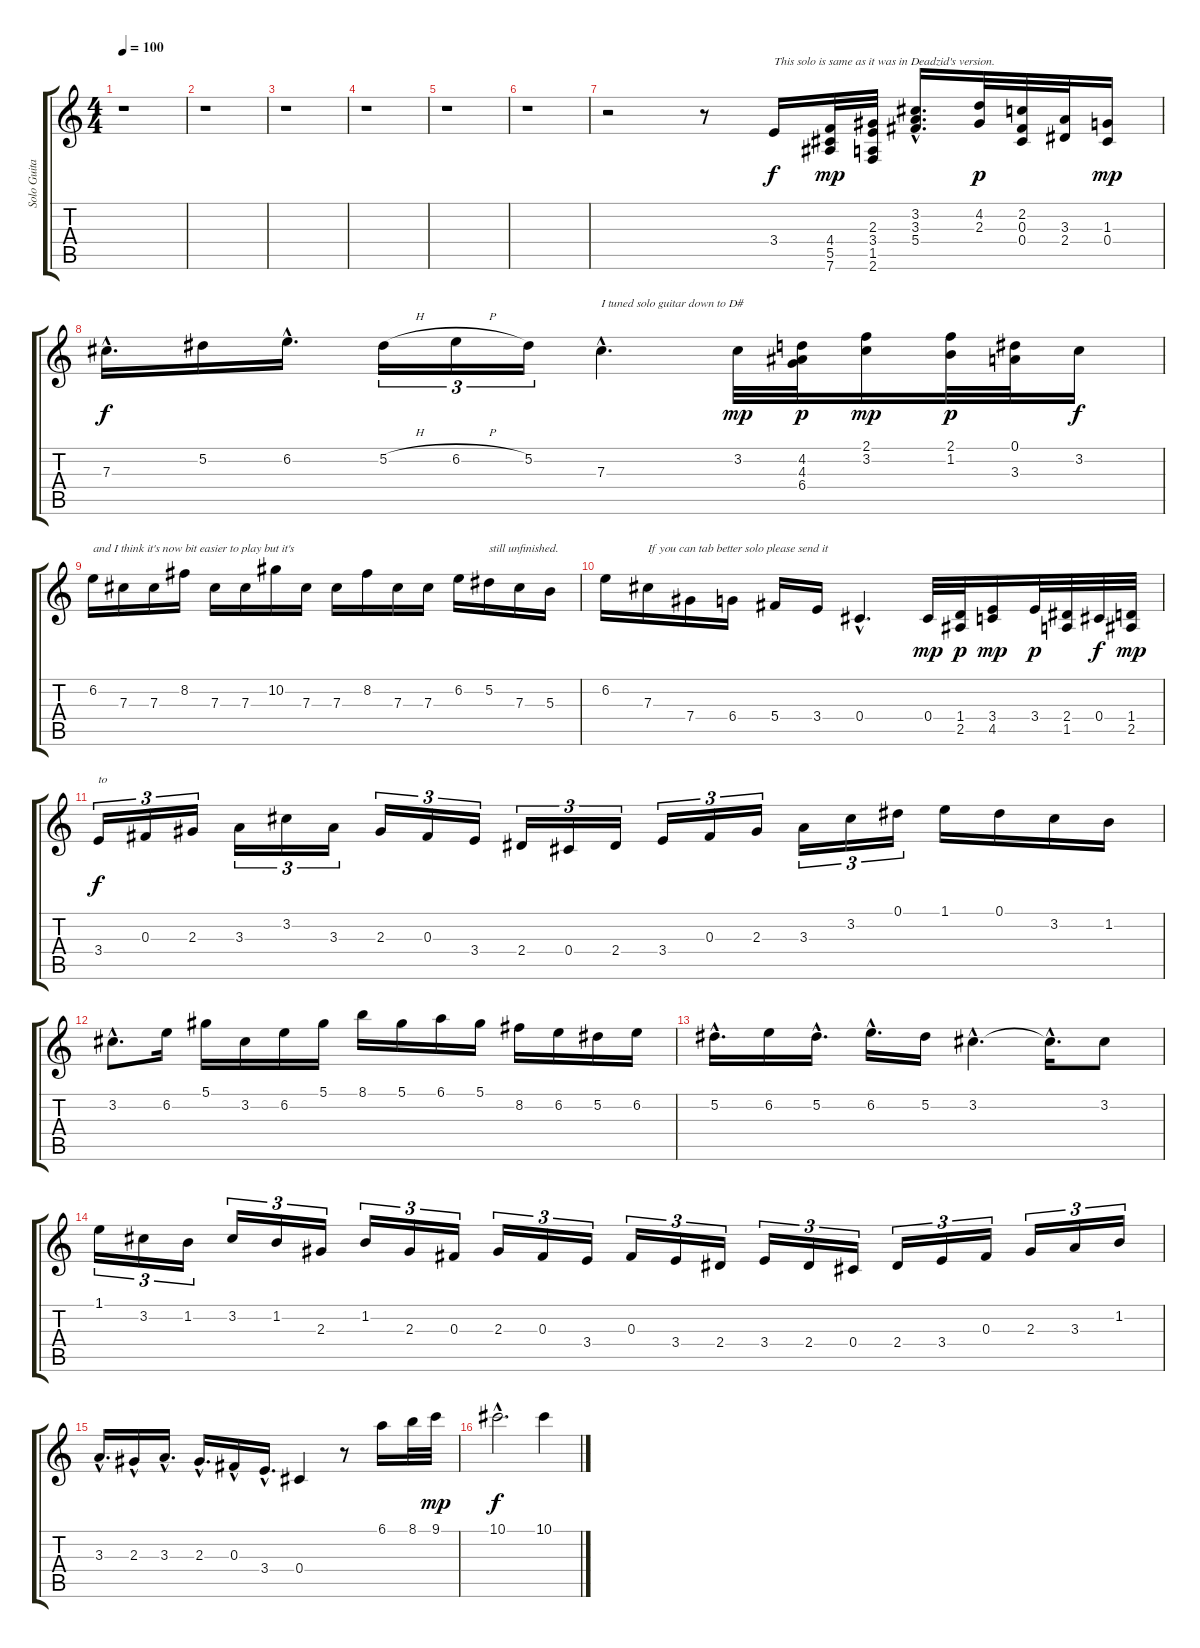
\track ("Solo Guitar" "Solo Guita") {instrument distortionguitar}
\staff {score tabs}
\tuning (Eb4 Bb3 Gb3 Db3 Ab2 Eb2) {hide}
\ts (4 4)
\tempo 100
\clef g2
\ks c
r.1{dy f} |
r.1 |
r.1 |
r.1 |
r.1 |
r.1 |
r.2 r.8 3.4.16{txt "This solo is same as it was in Deadzid's version."} (4.4 5.5 7.6).32{dy mp} (2.3 3.4 1.5 2.6).32 (3.2 3.3 5.4{hac}).16{d} (4.2 2.3).32{dy p} (2.2 0.3 0.4).32 (3.3 2.4).32 (1.3 0.4).16{dy mp} |
7.3{hac}.16{d dy f} 5.2.16 6.2{hac}.16{d} 5.2{h}.16{tu (3 2)} 6.2{h}.16{tu (3 2)} 5.2.16{tu (3 2)} 7.3{hac}.4{d txt "I tuned solo guitar down to D#"} 3.2.32{dy mp} (4.2 4.3 6.4).32{dy p} (2.1 3.2).16{dy mp} (2.1 1.2).32{dy p} (0.1 3.3).32 3.2.16{dy f} |
6.2.16{txt "and I think it's now bit easier to play but it's"} 7.3.16 7.3.16 8.2.16 7.3.16 7.3.16 10.2.16 7.3.16 7.3.16 8.2.16 7.3.16 7.3.16 6.2.16 5.2.16{txt "still unfinished."} 7.3.16 5.3.16 |
6.2.16 7.3.16{txt "If you can tab better solo please send it"} 7.4.16 6.4.16 5.4.16 3.4.16 0.4{hac}.4{d} 0.4.32{dy mp} (1.4 2.5).32{dy p} (3.4 4.5).16{dy mp} 3.4.32{dy p} (2.4 1.5).32 0.4.32{dy f} (1.4 2.5).32{dy mp} |
3.4.16{tu (3 2) txt "to" dy f} 0.3.16{tu (3 2)} 2.3.16{tu (3 2)} 3.3.16{tu (3 2)} 3.2.16{tu (3 2)} 3.3.16{tu (3 2)} 2.3.16{tu (3 2)} 0.3.16{tu (3 2)} 3.4.16{tu (3 2)} 2.4.16{tu (3 2)} 0.4.16{tu (3 2)} 2.4.16{tu (3 2)} 3.4.16{tu (3 2)} 0.3.16{tu (3 2)} 2.3.16{tu (3 2)} 3.3.16{tu (3 2)} 3.2.16{tu (3 2)} 0.1.16{tu (3 2)} 1.1.16 0.1.16 3.2.16 1.2.16 |
3.2{hac}.8{d} 6.2.16 5.1.16 3.2.16 6.2.16 5.1.16 8.1.16 5.1.16 6.1.16 5.1.16 8.2.16 6.2.16 5.2.16 6.2.16 |
5.2{hac}.16{d} 6.2.16 5.2{hac}.16{d} 6.2{hac}.16{d} 5.2.16 3.2{hac}.4{d} 3.2{hac t}.16{d} 3.2.8 |
1.1.16{tu (3 2)} 3.2.16{tu (3 2)} 1.2.16{tu (3 2)} 3.2.16{tu (3 2)} 1.2.16{tu (3 2)} 2.3.16{tu (3 2)} 1.2.16{tu (3 2)} 2.3.16{tu (3 2)} 0.3.16{tu (3 2)} 2.3.16{tu (3 2)} 0.3.16{tu (3 2)} 3.4.16{tu (3 2)} 0.3.16{tu (3 2)} 3.4.16{tu (3 2)} 2.4.16{tu (3 2)} 3.4.16{tu (3 2)} 2.4.16{tu (3 2)} 0.4.16{tu (3 2)} 2.4.16{tu (3 2)} 3.4.16{tu (3 2)} 0.3.16{tu (3 2)} 2.3.16{tu (3 2)} 3.3.16{tu (3 2)} 1.2.16{tu (3 2)} |
3.3{hac}.16{d} 2.3{hac}.16 3.3{hac}.16{d} 2.3{hac}.16{d} 0.3{hac}.16 3.4{hac}.16{d} 0.4.4 r.8 6.1.16 8.1.32 9.1.32{dy mp} |
10.1{hac}.2{d dy f} 10.1.4
